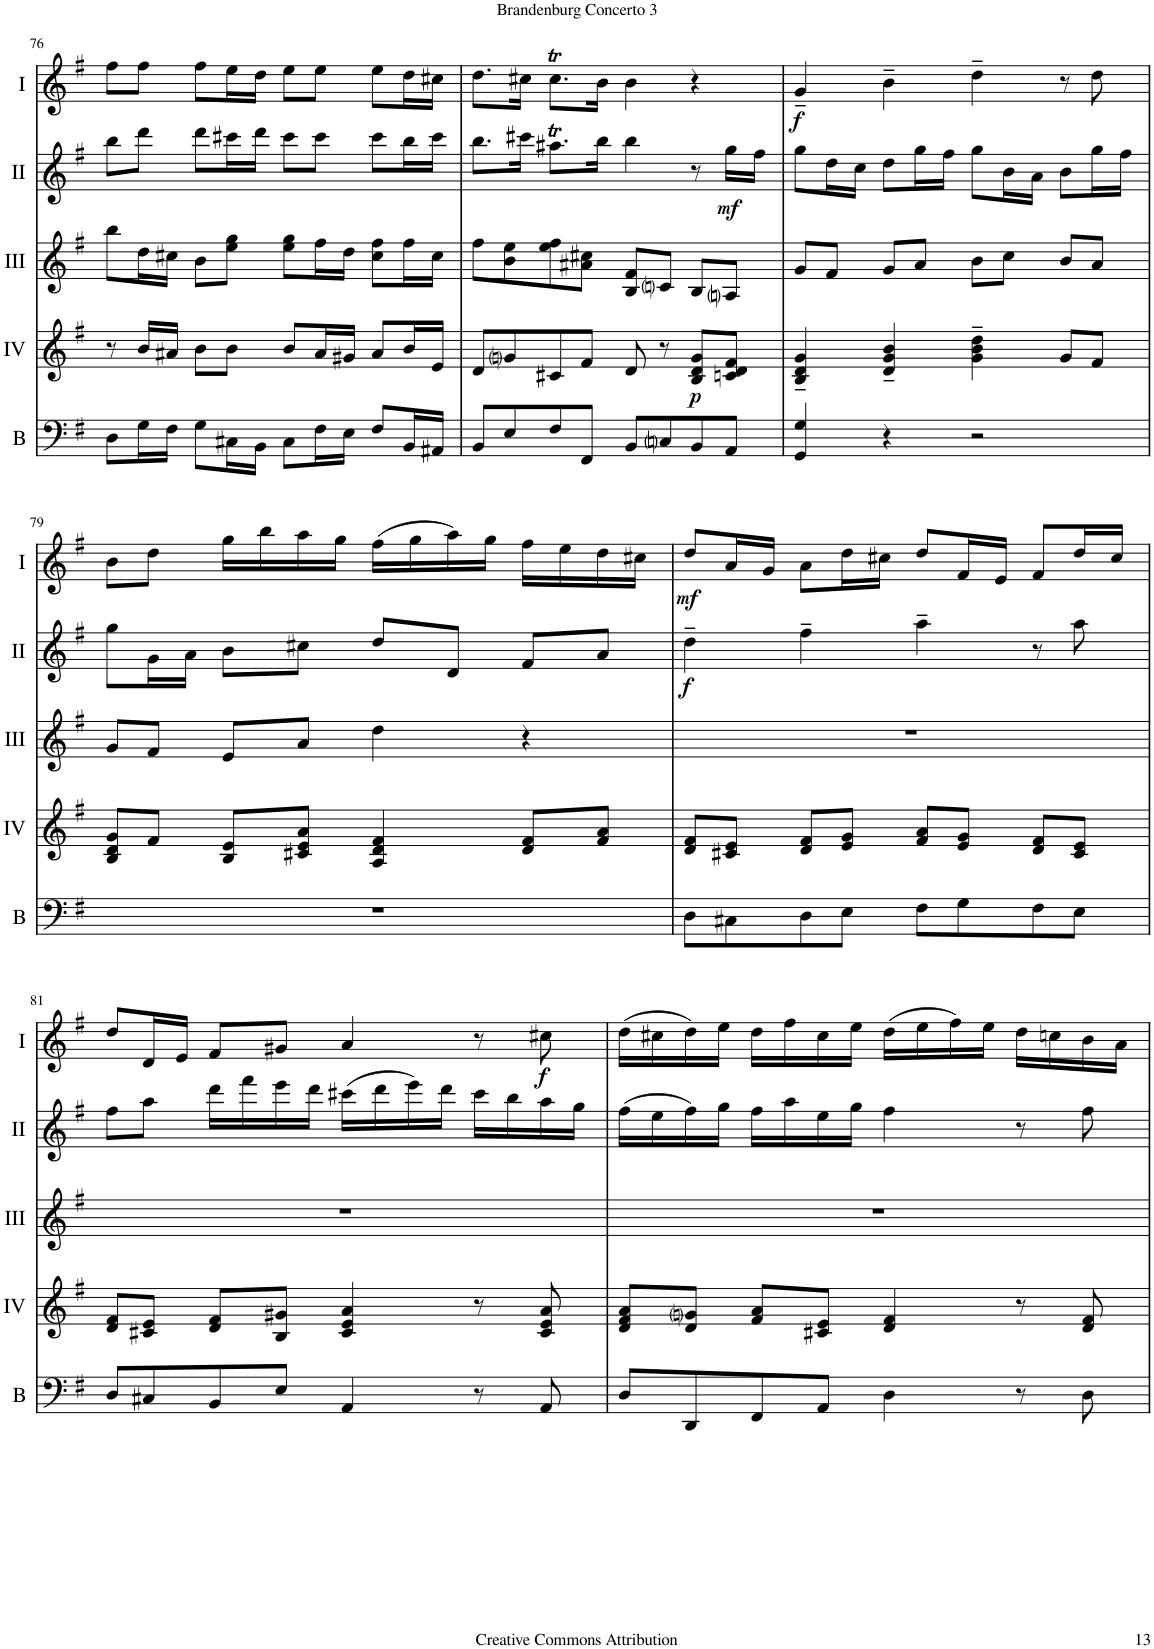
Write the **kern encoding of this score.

**kern	**kern	**dynam	**kern	**kern	**dynam	**kern	**dynam
*part5	*part4	*part4	*part3	*part2	*part2	*part1	*part1
*staff5	*staff4	*staff4	*staff3	*staff2	*staff2	*staff1	*staff1
*I"Bass	*I"Acc. 4	*	*I"Acc. 3	*I"Acc. 2	*	*I"Acc. 1	*
*I'B	*	*	*	*	*	*	*
!!LO:PB:g=z
*clefF4	*clefG2	*	*clefG2	*clefG2	*	*clefG2	*
*Trd7c12	*	*	*Trd7c12	*Trd7c12	*	*	*
*k[f#]	*k[f#]	*	*k[f#]	*k[f#]	*	*k[f#]	*
*M2/2	*M2/2	*	*M2/2	*M2/2	*	*M2/2	*
*met(c|)	*met(c|)	*	*met(c|)	*met(c|)	*	*met(c|)	*
=76	=76	=76	=76	=76	=76	=76	=76
8D\L	8r	.	8bb\L	8bb\L	.	8ff#\L	.
16G\L	16b/LL	.	16dd\L	8ddd\J	.	8ff#\J	.
16F#\JJ	16a#X/JJ	.	16cc#X\JJ	.	.	.	.
8G\L	8b\L	.	8b\L	8ddd\L	.	8ff#\L	.
16C#X\L	8b\J	.	8ee\ 8gg\J	16ccc#X\L	.	16ee\L	.
16BB\JJ	.	.	.	16ddd\JJ	.	16dd\JJ	.
8C#\L	8b/L	.	8ee\ 8gg\L	8ccc#\L	.	8ee\L	.
16F#\L	16a#/L	.	16ff#\L	8ccc#\J	.	8ee\J	.
16E\JJ	16g#X/JJ	.	16dd\JJ	.	.	.	.
8F#/L	8a#/L	.	8cc#\ 8ff#\L	8ccc#\L	.	8ee\L	.
16BB/L	16b/L	.	16ff#\L	16bb\L	.	16dd\L	.
16AA#X/JJ	16e/JJ	.	16cc#\JJ	16ccc#\JJ	.	16cc#X\JJ	.
=77	=77	=77	=77	=77	=77	=77	=77
8BB/L	8d/L	.	8ff#\L	8.bb\L	.	8.dd\L	.
8E/	8gni/	.	8b\ 8ee\	.	.	.	.
.	.	.	.	16ccc#X\Jk	.	16cc#X\Jk	.
8F#/	8c#X/	.	8ee\ 8ff#\	8.aa#Xt\L	.	8.cc#t\L	.
8FF#/J	8f#/J	.	8a#X\ 8cc#X\J	.	.	.	.
.	.	.	.	16bb\Jk	.	16b\Jk	.
8BB/L	8d/	.	8B/ 8f#/L	4bb\	.	4b\	.
8Cni/	8r	.	8cni/J	.	.	.	.
!	!	!LO:DY:b	!	!	!	!	!
8BB/	8B/ 8d/ 8g/L	p	8B/L	8r	.	4r	.
!	!	!	!	!	!LO:DY:b	!	!
8AA/J	8cn/ 8d/ 8f#/J	.	8Ani/J	16gg\LL	mf	.	.
.	.	.	.	16ff#\JJ	.	.	.
=78	=78	=78	=78	=78	=78	=78	=78
!	!	!	!	!	!	!	!LO:DY:b
4GG/ 4G/	4B/~ 4d/~ 4g/~	.	8g/L	8gg\L	.	4g~/	f
.	.	.	8f#/J	16dd\L	.	.	.
.	.	.	.	16cc\JJ	.	.	.
4r	4d/~ 4g/~ 4b/~	.	8g/L	8dd\L	.	4b~\	.
.	.	.	8a/J	16gg\L	.	.	.
.	.	.	.	16ff#\JJ	.	.	.
2r	4g\~ 4b\~ 4dd\~	.	8b\L	8gg\L	.	4dd~\	.
.	.	.	8cc\J	16b\L	.	.	.
.	.	.	.	16a\JJ	.	.	.
.	8g/L	.	8b/L	8b\L	.	8r	.
.	8f#/J	.	8a/J	16gg\L	.	8dd\	.
.	.	.	.	16ff#\JJ	.	.	.
!!LO:LB:g=z
=79	=79	=79	=79	=79	=79	=79	=79
1r	8B/ 8d/ 8g/L	.	8g/L	8gg\L	.	8b\L	.
.	8f#/J	.	8f#/J	16g\L	.	8dd\J	.
.	.	.	.	16a\JJ	.	.	.
.	8B/ 8e/L	.	8e/L	8b\L	.	16gg\LL	.
.	.	.	.	.	.	16bb\	.
.	8c#X/ 8e/ 8a/J	.	8a/J	8cc#X\J	.	16aa\	.
.	.	.	.	.	.	16gg\JJ	.
.	4A/ 4d/ 4f#/	.	4dd\	8dd/L	.	(16ff#\LL	.
.	.	.	.	.	.	16gg\	.
.	.	.	.	8d/J	.	16aa\)	.
.	.	.	.	.	.	16gg\JJ	.
.	8d/ 8f#/L	.	4r	8f#/L	.	16ff#\LL	.
.	.	.	.	.	.	16ee\	.
.	8f#/ 8a/J	.	.	8a/J	.	16dd\	.
.	.	.	.	.	.	16cc#X\JJ	.
=80	=80	=80	=80	=80	=80	=80	=80
!	!	!	!	!	!LO:DY:b	!	!LO:DY:b
8D\L	8d/ 8f#/L	.	1r	4dd~\	f	8dd/L	mf
8C#X\	8c#X/ 8e/J	.	.	.	.	16a/L	.
.	.	.	.	.	.	16g/JJ	.
8D\	8d/ 8f#/L	.	.	4ff#~\	.	8a\L	.
8E\J	8e/ 8g/J	.	.	.	.	16dd\L	.
.	.	.	.	.	.	16cc#X\JJ	.
8F#\L	8f#/ 8a/L	.	.	4aa~\	.	8dd/L	.
8G\	8e/ 8g/J	.	.	.	.	16f#/L	.
.	.	.	.	.	.	16e/JJ	.
8F#\	8d/ 8f#/L	.	.	8r	.	8f#/L	.
8E\J	8c#/ 8e/J	.	.	8aa\	.	16dd/L	.
.	.	.	.	.	.	16cc#/JJ	.
!!LO:LB:g=z
=81	=81	=81	=81	=81	=81	=81	=81
8D/L	8d/ 8f#/L	.	1r	8ff#\L	.	8dd/L	.
8C#X/	8c#X/ 8e/J	.	.	8aa\J	.	16d/L	.
.	.	.	.	.	.	16e/JJ	.
8BB/	8d/ 8f#/L	.	.	16ddd\LL	.	8f#/L	.
.	.	.	.	16fff#\	.	.	.
8E/J	8B/ 8g#X/J	.	.	16eee\	.	8g#X/J	.
.	.	.	.	16ddd\JJ	.	.	.
4AA/	4c#/ 4e/ 4a/	.	.	(16ccc#X\LL	.	4a/	.
.	.	.	.	16ddd\	.	.	.
.	.	.	.	16eee\)	.	.	.
.	.	.	.	16ddd\JJ	.	.	.
8r	8r	.	.	16ccc#\LL	.	8r	.
.	.	.	.	16bb\	.	.	.
!	!	!	!	!	!	!	!LO:DY:b
8AA/	8c#/ 8e/ 8a/	.	.	16aa\	.	8cc#X\	f
.	.	.	.	16gg\JJ	.	.	.
=82	=82	=82	=82	=82	=82	=82	=82
8D/L	8d/ 8f#/ 8a/L	.	1r	(16ff#\LL	.	(16dd\LL	.
.	.	.	.	16ee\	.	16cc#X\	.
8DD/	8d/ 8gni/J	.	.	16ff#\)	.	16dd\)	.
.	.	.	.	16gg\JJ	.	16ee\JJ	.
8FF#/	8f#/ 8a/L	.	.	16ff#\LL	.	16dd\LL	.
.	.	.	.	16aa\	.	16ff#\	.
8AA/J	8c#X/ 8e/J	.	.	16ee\	.	16cc#\	.
.	.	.	.	16gg\JJ	.	16ee\JJ	.
4D\	4d/ 4f#/	.	.	4ff#\	.	(16dd\LL	.
.	.	.	.	.	.	16ee\	.
.	.	.	.	.	.	16ff#\)	.
.	.	.	.	.	.	16ee\JJ	.
8r	8r	.	.	8r	.	16dd\LL	.
.	.	.	.	.	.	16ccn\	.
8D\	8d/ 8f#/	.	.	8ff#\	.	16b\	.
.	.	.	.	.	.	16a\JJ	.
=	=	=	=	=	=	=	=
*-	*-	*-	*-	*-	*-	*-	*-
